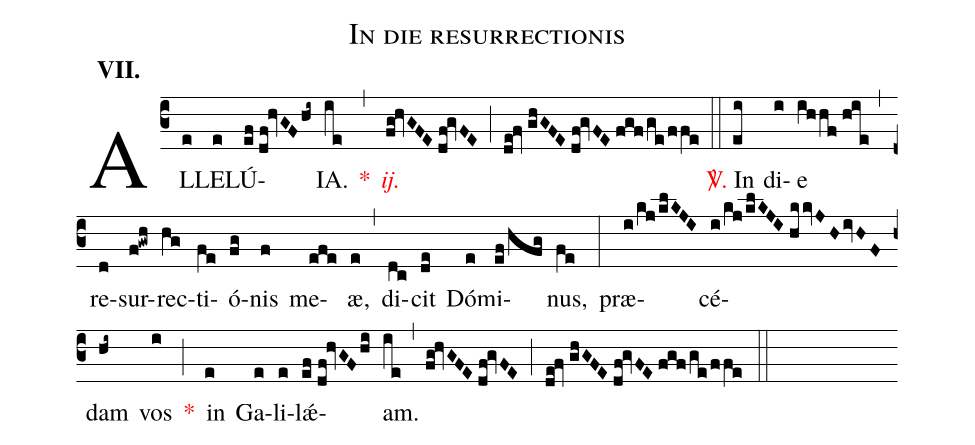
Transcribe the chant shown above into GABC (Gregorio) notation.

name:In die resurrectionis;
mode:VII.;
office-part:Alleluia;
%%
(c3) AL(e)LE(e)LÚ(ef//df!hvGF/hi~)IA.(ie) <v>\red{*}</v>(,) <v>\redit{ij.}</v>(fg!hvGFE//df!gvFE) (;) (de!fv//ghGFE//df!gvFE//fgf/ge/ffe) (::) <v>\red{\Vbar.}</v> In(ei) di(i)e(ihhf//hie) (,) re(d)sur(f!gwh)rec(hg)ti(fe)ó(fg)nis(f) me(efe)æ,(e) (,) di(dc)cit(de) Dó(e)mi(ef/hfg)nus,(fe) (:) præ(i/kj/klKJI)cé(i/kj/klKJI//hkkvJH/ivHF)dam(hi~) vos(i) <v>\red{*}</v>(;) in(e) Ga(e)li(e)l<sp>'ae</sp>(ef//df!hvGF/hi)am.(ie) (,) (fg!hvGFE//df!gvFE) (;) (de!fv//ghGFE//df!gvFE//fgf/ge/ffe) (::)
